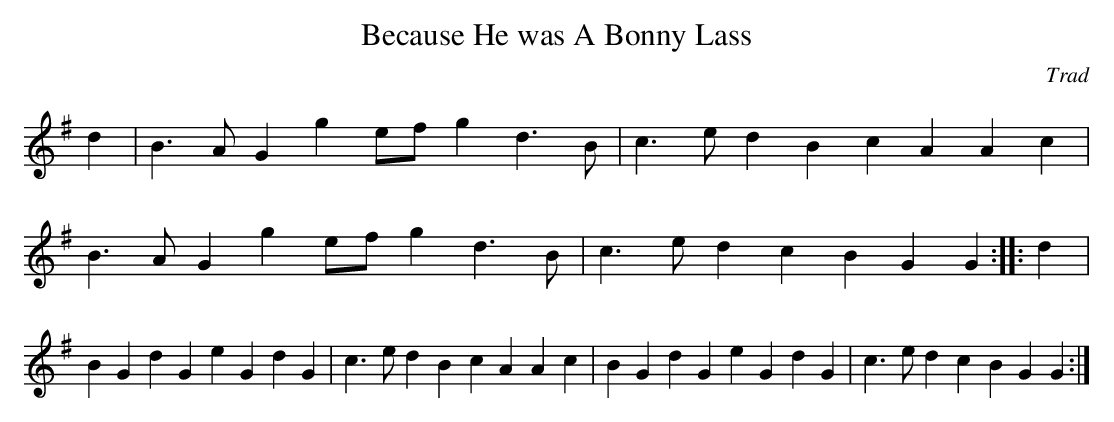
X:1
T:Because He was A Bonny Lass
C:Trad
M:4/4l
K:G
d2| B3AG2g2 efg2 d3B| c3ed2B2 c2A2A2c2| B3AG2g2 efg2 d3B| c3ed2c2 B2G2G2::\
d2|B2G2d2G2 e2G2d2G2| c3ed2B2 c2A2A2c2|B2G2d2G2 e2G2d2G2| c3ed2c2 B2G2G2:|
